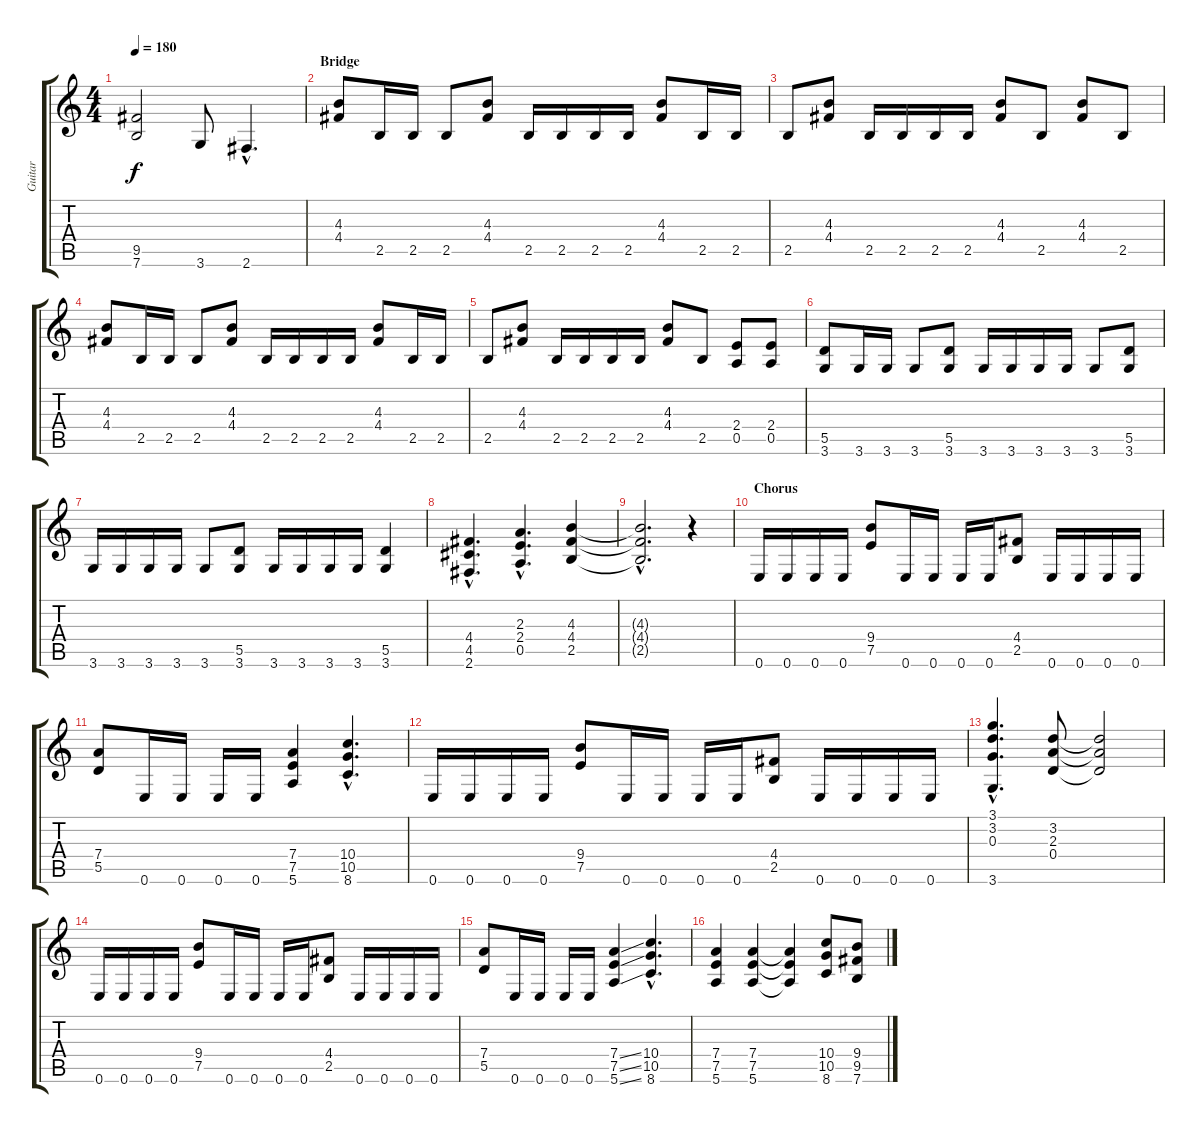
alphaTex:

\track ("Guitar" "Guitar") {instrument distortionguitar}
\staff {score tabs}
\tuning (E4 B3 G3 D3 A2 E2) {hide}
\ts (4 4)
\tempo 180
\clef g2
\ks c
(9.5{t} 7.6{t}).2{dy f} 3.6.8 2.6{hac}.4{d} |
\section ("" "Bridge")
(4.3 4.4).8 2.5.16 2.5.16 2.5.8 (4.3 4.4).8 2.5.16 2.5.16 2.5.16 2.5.16 (4.3 4.4).8 2.5.16 2.5.16 |
2.5.8 (4.3 4.4).8 2.5.16 2.5.16 2.5.16 2.5.16 (4.3 4.4).8 2.5.8 (4.3 4.4).8 2.5.8 |
(4.3 4.4).8 2.5.16 2.5.16 2.5.8 (4.3 4.4).8 2.5.16 2.5.16 2.5.16 2.5.16 (4.3 4.4).8 2.5.16 2.5.16 |
2.5.8 (4.3 4.4).8 2.5.16 2.5.16 2.5.16 2.5.16 (4.3 4.4).8 2.5.8 (2.4 0.5).8 (2.4 0.5).8 |
(5.5 3.6).8 3.6.16 3.6.16 3.6.8 (5.5 3.6).8 3.6.16 3.6.16 3.6.16 3.6.16 3.6.8 (5.5 3.6).8 |
3.6.16 3.6.16 3.6.16 3.6.16 3.6.8 (5.5 3.6).8 3.6.16 3.6.16 3.6.16 3.6.16 (5.5 3.6).4 |
(4.4{hac} 4.5{hac} 2.6{hac}).4{d} (2.3{hac} 2.4{hac} 0.5{hac}).4{d} (4.3 4.4 2.5).4 |
(4.3{hac t} 4.4{hac t} 2.5{hac t}).2{d} r.4 |
\section ("" "Chorus")
0.6.16 0.6.16 0.6.16 0.6.16 (9.4 7.5).8 0.6.16 0.6.16 0.6.16 0.6.16 (4.4 2.5).8 0.6.16 0.6.16 0.6.16 0.6.16 |
(7.4 5.5).8 0.6.16 0.6.16 0.6.16 0.6.16 (7.4 7.5 5.6).4 (10.4{hac} 10.5{hac} 8.6{hac}).4{d} |
0.6.16 0.6.16 0.6.16 0.6.16 (9.4 7.5).8 0.6.16 0.6.16 0.6.16 0.6.16 (4.4 2.5).8 0.6.16 0.6.16 0.6.16 0.6.16 |
(3.1{hac} 3.2{hac} 0.3{hac} 3.6{hac}).4{d} (3.2 2.3 0.4).8 (3.2{t} 2.3{t} 0.4{t}).2 |
0.6.16 0.6.16 0.6.16 0.6.16 (9.4 7.5).8 0.6.16 0.6.16 0.6.16 0.6.16 (4.4 2.5).8 0.6.16 0.6.16 0.6.16 0.6.16 |
(7.4 5.5).8 0.6.16 0.6.16 0.6.16 0.6.16 (7.4{ss} 7.5{ss} 5.6{ss}).4 (10.4{hac} 10.5{hac} 8.6{hac}).4{d} |
(7.4 7.5 5.6).4 (7.4 7.5 5.6).4 (7.4{t} 7.5{t} 5.6{t}).4 (10.4 10.5 8.6).8 (9.4 9.5 7.6).8
